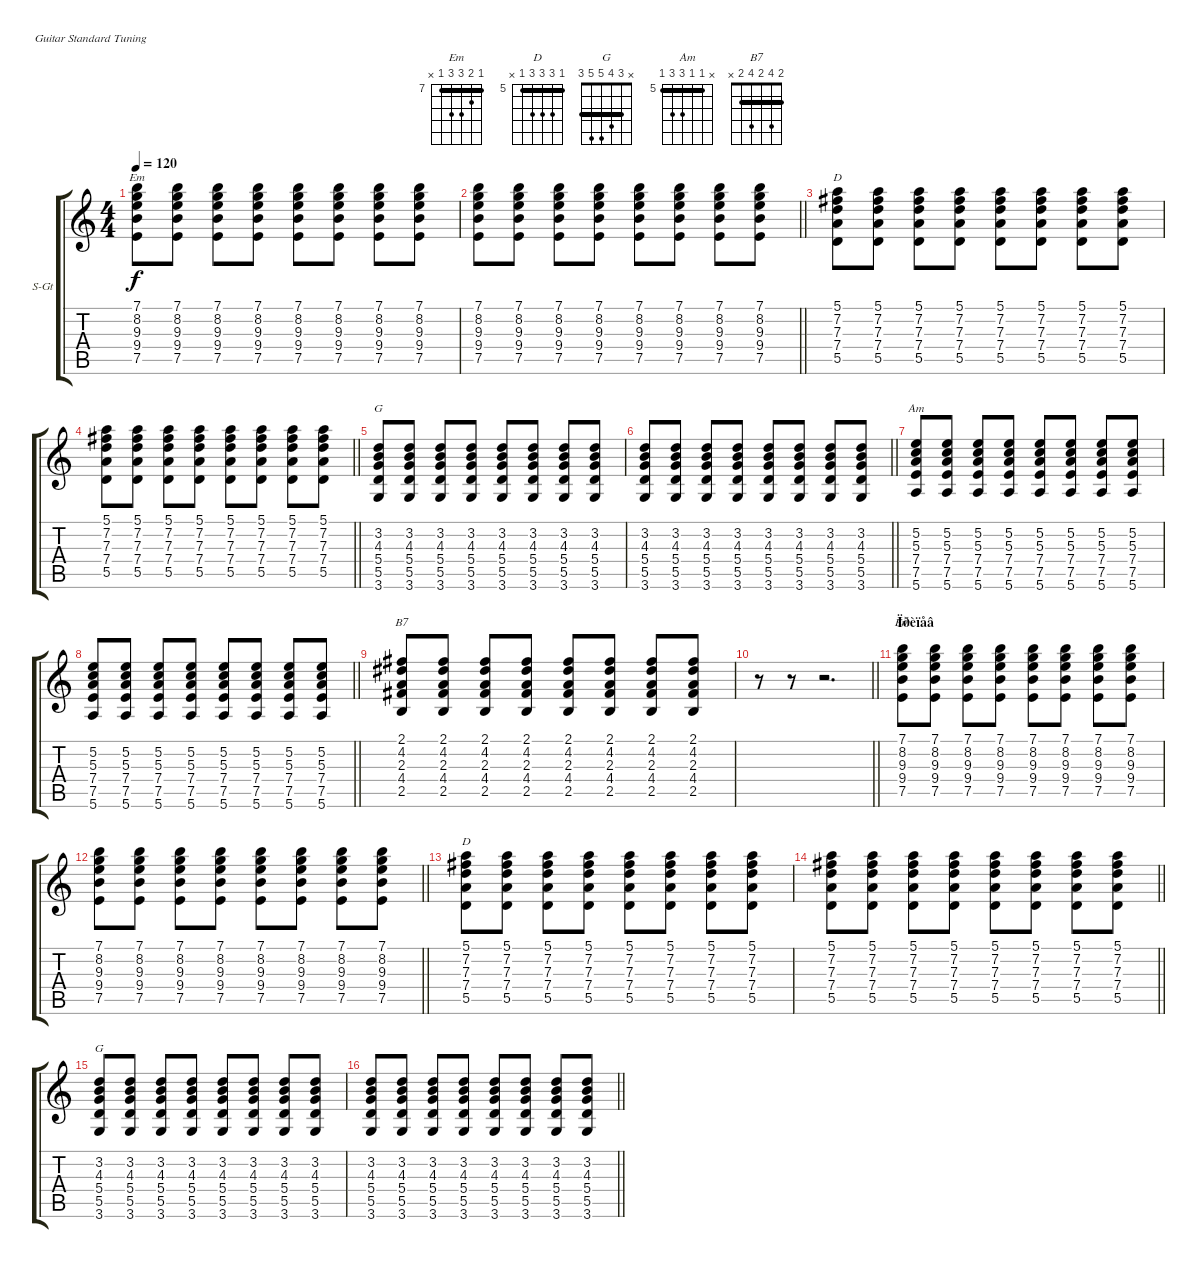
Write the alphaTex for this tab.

\bracketExtendMode groupsimilarinstruments
\firstSystemTrackNameOrientation horizontal
\otherSystemsTrackNameOrientation horizontal
\track ("Äîðîæêà 2" "S-Gt") {instrument acousticguitarsteel}
\staff {score tabs}
\tuning (E4 B3 G3 D3 A2 E2)
\chord ("Em" 7 8 9 9 7 x) {firstfret 7 barre 7}
\chord ("D" 5 7 7 7 5 x) {firstfret 5 barre 5}
\chord ("G" x 3 4 5 5 3) {barre 3}
\chord ("Am" x 5 5 7 7 5) {firstfret 5 barre (5 5)}
\chord ("B7" 2 4 2 4 2 x) {barre (2 2)}
\ts (4 4)
\tempo 120
\clef g2
\ks c
(7.1 8.2 9.3 9.4 7.5).8{ch "Em" dy f} (7.1 8.2 9.3 9.4 7.5).8 (7.1 8.2 9.3 9.4 7.5).8 (7.1 8.2 9.3 9.4 7.5).8 (7.1 8.2 9.3 9.4 7.5).8 (7.1 8.2 9.3 9.4 7.5).8 (7.1 8.2 9.3 9.4 7.5).8 (7.1 8.2 9.3 9.4 7.5).8 |
\barLineRight lightlight
(7.1 8.2 9.3 9.4 7.5).8 (7.1 8.2 9.3 9.4 7.5).8 (7.1 8.2 9.3 9.4 7.5).8 (7.1 8.2 9.3 9.4 7.5).8 (7.1 8.2 9.3 9.4 7.5).8 (7.1 8.2 9.3 9.4 7.5).8 (7.1 8.2 9.3 9.4 7.5).8 (7.1 8.2 9.3 9.4 7.5).8 |
(5.1 7.2 7.3 7.4 5.5).8{ch "D"} (5.1 7.2 7.3 7.4 5.5).8 (5.1 7.2 7.3 7.4 5.5).8 (5.1 7.2 7.3 7.4 5.5).8 (5.1 7.2 7.3 7.4 5.5).8 (5.1 7.2 7.3 7.4 5.5).8 (5.1 7.2 7.3 7.4 5.5).8 (5.1 7.2 7.3 7.4 5.5).8 |
\barLineRight lightlight
(5.1 7.2 7.3 7.4 5.5).8 (5.1 7.2 7.3 7.4 5.5).8 (5.1 7.2 7.3 7.4 5.5).8 (5.1 7.2 7.3 7.4 5.5).8 (5.1 7.2 7.3 7.4 5.5).8 (5.1 7.2 7.3 7.4 5.5).8 (5.1 7.2 7.3 7.4 5.5).8 (5.1 7.2 7.3 7.4 5.5).8 |
(3.2 4.3 5.4 5.5 3.6).8{ch "G"} (3.2 4.3 5.4 5.5 3.6).8 (3.2 4.3 5.4 5.5 3.6).8 (3.2 4.3 5.4 5.5 3.6).8 (3.2 4.3 5.4 5.5 3.6).8 (3.2 4.3 5.4 5.5 3.6).8 (3.2 4.3 5.4 5.5 3.6).8 (3.2 4.3 5.4 5.5 3.6).8 |
\barLineRight lightlight
(3.2 4.3 5.4 5.5 3.6).8 (3.2 4.3 5.4 5.5 3.6).8 (3.2 4.3 5.4 5.5 3.6).8 (3.2 4.3 5.4 5.5 3.6).8 (3.2 4.3 5.4 5.5 3.6).8 (3.2 4.3 5.4 5.5 3.6).8 (3.2 4.3 5.4 5.5 3.6).8 (3.2 4.3 5.4 5.5 3.6).8 |
(5.2 5.3 7.4 7.5 5.6).8{ch "Am"} (5.2 5.3 7.4 7.5 5.6).8 (5.2 5.3 7.4 7.5 5.6).8 (5.2 5.3 7.4 7.5 5.6).8 (5.2 5.3 7.4 7.5 5.6).8 (5.2 5.3 7.4 7.5 5.6).8 (5.2 5.3 7.4 7.5 5.6).8 (5.2 5.3 7.4 7.5 5.6).8 |
\barLineRight lightlight
(5.2 5.3 7.4 7.5 5.6).8 (5.2 5.3 7.4 7.5 5.6).8 (5.2 5.3 7.4 7.5 5.6).8 (5.2 5.3 7.4 7.5 5.6).8 (5.2 5.3 7.4 7.5 5.6).8 (5.2 5.3 7.4 7.5 5.6).8 (5.2 5.3 7.4 7.5 5.6).8 (5.2 5.3 7.4 7.5 5.6).8 |
(2.1 4.2 2.3 4.4 2.5).8{ch "B7"} (2.1 4.2 2.3 4.4 2.5).8 (2.1 4.2 2.3 4.4 2.5).8 (2.1 4.2 2.3 4.4 2.5).8 (2.1 4.2 2.3 4.4 2.5).8 (2.1 4.2 2.3 4.4 2.5).8 (2.1 4.2 2.3 4.4 2.5).8 (2.1 4.2 2.3 4.4 2.5).8 |
\barLineRight lightlight
r.8 r.8 r.2{d} |
\section ("" "Ïðèïåâ")
(7.1 8.2 9.3 9.4 7.5).8{ch "Em"} (7.1 8.2 9.3 9.4 7.5).8 (7.1 8.2 9.3 9.4 7.5).8 (7.1 8.2 9.3 9.4 7.5).8 (7.1 8.2 9.3 9.4 7.5).8 (7.1 8.2 9.3 9.4 7.5).8 (7.1 8.2 9.3 9.4 7.5).8 (7.1 8.2 9.3 9.4 7.5).8 |
\barLineRight lightlight
(7.1 8.2 9.3 9.4 7.5).8 (7.1 8.2 9.3 9.4 7.5).8 (7.1 8.2 9.3 9.4 7.5).8 (7.1 8.2 9.3 9.4 7.5).8 (7.1 8.2 9.3 9.4 7.5).8 (7.1 8.2 9.3 9.4 7.5).8 (7.1 8.2 9.3 9.4 7.5).8 (7.1 8.2 9.3 9.4 7.5).8 |
(5.1 7.2 7.3 7.4 5.5).8{ch "D"} (5.1 7.2 7.3 7.4 5.5).8 (5.1 7.2 7.3 7.4 5.5).8 (5.1 7.2 7.3 7.4 5.5).8 (5.1 7.2 7.3 7.4 5.5).8 (5.1 7.2 7.3 7.4 5.5).8 (5.1 7.2 7.3 7.4 5.5).8 (5.1 7.2 7.3 7.4 5.5).8 |
\barLineRight lightlight
(5.1 7.2 7.3 7.4 5.5).8 (5.1 7.2 7.3 7.4 5.5).8 (5.1 7.2 7.3 7.4 5.5).8 (5.1 7.2 7.3 7.4 5.5).8 (5.1 7.2 7.3 7.4 5.5).8 (5.1 7.2 7.3 7.4 5.5).8 (5.1 7.2 7.3 7.4 5.5).8 (5.1 7.2 7.3 7.4 5.5).8 |
(3.2 4.3 5.4 5.5 3.6).8{ch "G"} (3.2 4.3 5.4 5.5 3.6).8 (3.2 4.3 5.4 5.5 3.6).8 (3.2 4.3 5.4 5.5 3.6).8 (3.2 4.3 5.4 5.5 3.6).8 (3.2 4.3 5.4 5.5 3.6).8 (3.2 4.3 5.4 5.5 3.6).8 (3.2 4.3 5.4 5.5 3.6).8 |
\barLineRight lightlight
(3.2 4.3 5.4 5.5 3.6).8 (3.2 4.3 5.4 5.5 3.6).8 (3.2 4.3 5.4 5.5 3.6).8 (3.2 4.3 5.4 5.5 3.6).8 (3.2 4.3 5.4 5.5 3.6).8 (3.2 4.3 5.4 5.5 3.6).8 (3.2 4.3 5.4 5.5 3.6).8 (3.2 4.3 5.4 5.5 3.6).8
